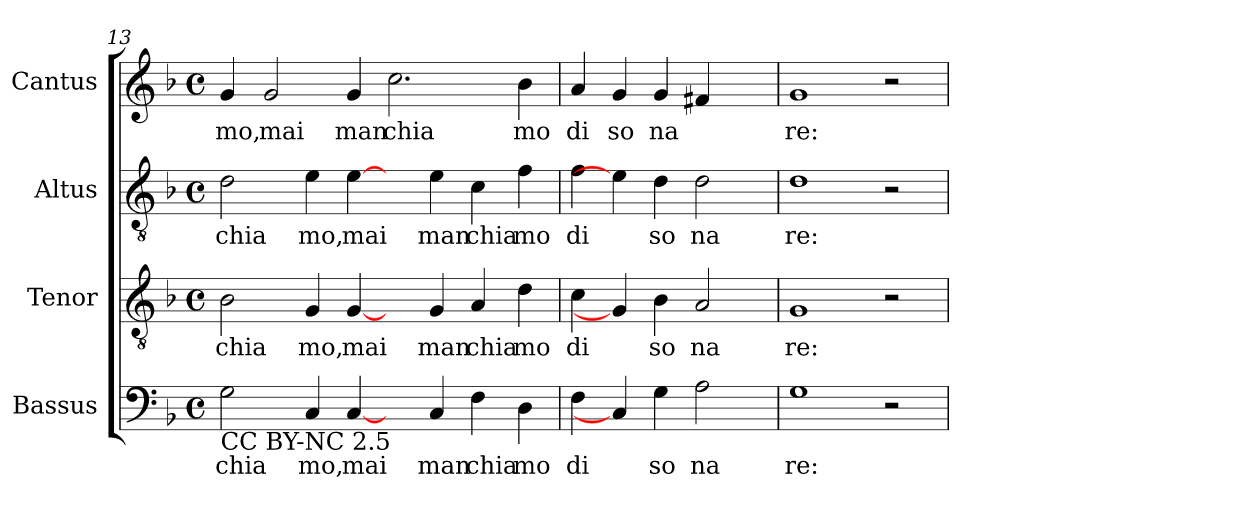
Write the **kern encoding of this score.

**kern	**text	**kern	**text	**kern	**text	**kern	**text
*part4	*part4	*part3	*part3	*part2	*part2	*part1	*part1
*staff4	*staff4	*staff3	*staff3	*staff2	*staff2	*staff1	*staff1
*I"Bassus	*	*I"Tenor	*	*I"Altus	*	*I"Cantus	*
!!LO:PB:g=z
*clefF4	*	*clefGv2	*	*clefGv2	*	*clefG2	*
*k[b-]	*	*k[b-]	*	*k[b-]	*	*k[b-]	*
*F:	*	*F:	*	*F:	*	*F:	*
*M4/4	*	*M4/4	*	*M4/4	*	*M4/4	*
*met(c)	*	*met(c)	*	*met(c)	*	*met(c)	*
=13	=13	=13	=13	=13	=13	=13	=13
!LO:TX:b:t=CC BY-NC 2.5	!	!	!	!	!	!	!
!	!LO:LY:b:rj	!	!LO:LY:b:rj	!	!LO:LY:b:rj	!	!LO:LY:b:rj
2G\	chia	2B-\	chia	2d\	-chia	4g/	-mo,
!	!	!	!	!	!	!	!LO:LY:b:rj
.	.	.	.	.	.	2g/	mai
!	!LO:LY:b:rj	!	!LO:LY:b:rj	!	!LO:LY:b:rj	!	!
4C/	mo,	4G/	mo,	4e\	mo,	.	.
!	!LO:LY:b:rj	!	!LO:LY:b:rj	!	!LO:LY:b:rj	!	!LO:LY:b:rj
[4C/	mai	[4G/	mai	[4e\	mai	4g/	man
!	!	!	!	!	!	!	!LO:LY:b:rj
4ryy	.	4ryy	.	4ryy	.	2.cc\	chia
!	!LO:LY:b:rj	!	!LO:LY:b:rj	!	!LO:LY:b:rj	!	!
4C/	man	4G/	man	4e\	man	.	.
!	!LO:LY:b:rj	!	!LO:LY:b:rj	!	!LO:LY:b:rj	!	!
4F\	chia	4A/	chia	4c\	chia	.	.
!	!LO:LY:b:rj	!	!LO:LY:b:rj	!	!LO:LY:b:rj	!	!LO:LY:b:rj
4D\	mo	4d\	mo	4f\	mo	4b-\	mo
=14	=14	=14	=14	=14	=14	=14	=14
!	!LO:LY:b:rj	!	!LO:LY:b:rj	!	!LO:LY:b:rj	!	!LO:LY:b:rj
4F\	di	4c\	di	4f\	di	4a>/	di
!	!	!	!	!	!	!	!LO:LY:b:rj
4C/]	.	4G/]	.	4e\]	.	4g/	so
!	!LO:LY:b:rj	!	!LO:LY:b:rj	!	!LO:LY:b:rj	!	!LO:LY:b:rj
4G\	so	4B-\	so	4d\	so	4g/	na
!	!LO:LY:b:rj	!	!LO:LY:b:rj	!	!LO:LY:b:rj	!	!LO:LY:b:rj
2A\	na	2A/	na	2d\	na	4f#/	.
.	.	.	.	.	.	4ryy	.
=15	=15	=15	=15	=15	=15	=15	=15
!	!LO:LY:b:rj	!	!LO:LY:b:rj	!	!LO:LY:b:rj	!	!LO:LY:b:rj
1G	re:	1G	re:	1d	re:	1g	re:
2r	.	2r	.	2r	.	2r	.
=	=	=	=	=	=	=	=
*-	*-	*-	*-	*-	*-	*-	*-
